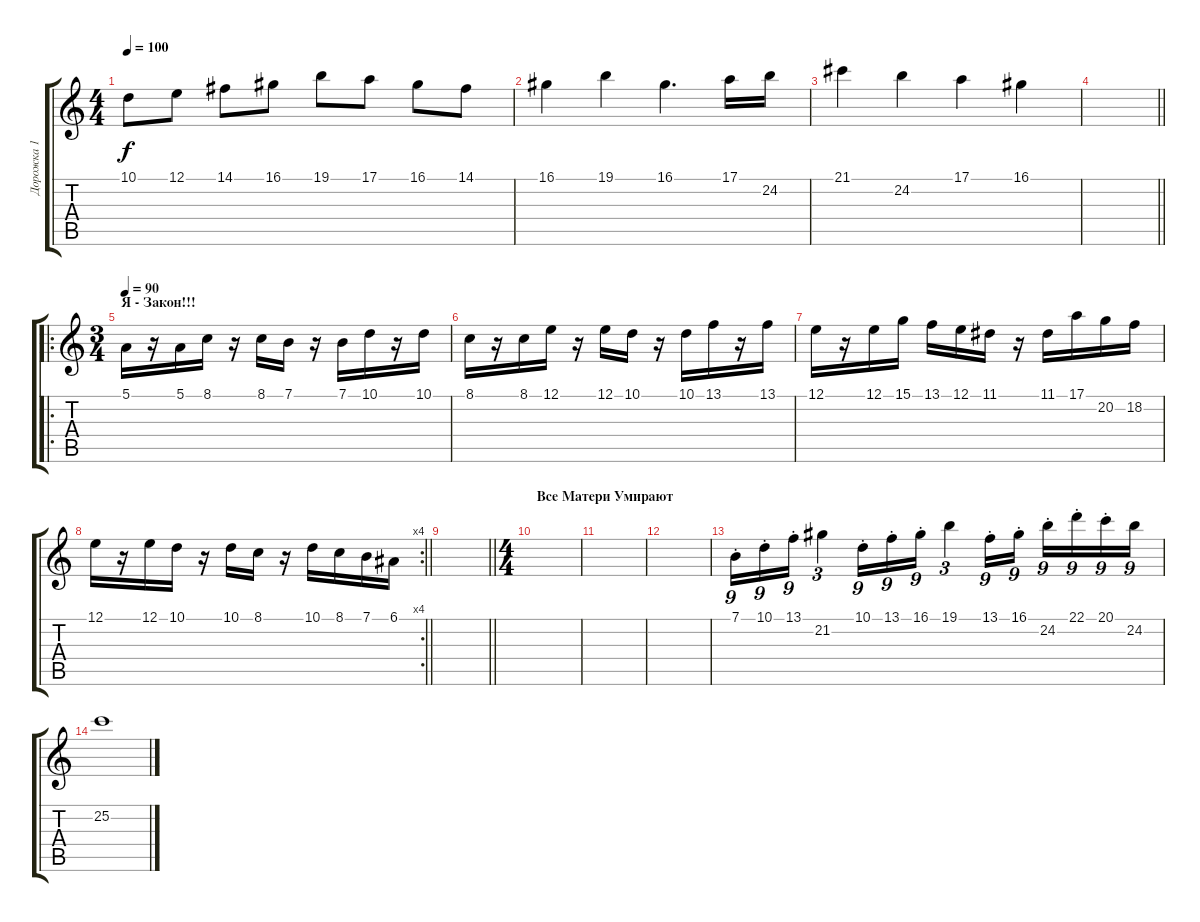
\track ("Дорожка 1" "Дорожка 1") {instrument stringensemble1}
\staff {score tabs}
\tuning (E4 B3 G3 D3 A2 E2) {hide}
\ts (4 4)
\tempo 100
\clef g2
\ks c
10.1.8{dy f} 12.1.8 14.1.8 16.1.8 19.1.8 17.1.8 16.1.8 14.1.8 |
16.1.4 19.1.4 16.1.4{d} 17.1.16 24.2.16 |
21.1.4 24.2.4 17.1.4 16.1.4 |
\barLineRight lightlight
|
\ro
\ts (3 4)
\section ("" "Я - Закон!!!")
\tempo 90
5.1.16 r.16 5.1.16 8.1.16 r.16 8.1.16 7.1.16 r.16 7.1.16 10.1.16 r.16 10.1.16 |
8.1.16 r.16 8.1.16 12.1.16 r.16 12.1.16 10.1.16 r.16 10.1.16 13.1.16 r.16 13.1.16 |
12.1.16 r.16 12.1.16 15.1.16 13.1.16 12.1.16 11.1.16 r.16 11.1.16 17.1.16 20.2.16 18.2.16 |
\rc 4
\barLineRight lightlight
12.1.16 r.16 12.1.16 10.1.16 r.16 10.1.16 8.1.16 r.16 10.1.16 8.1.16 7.1.16 6.1.16 |
\barLineRight lightlight
|
\ts (4 4)
\section ("" "Все Матери Умирают")
|
|
|
7.1{st}.16{tu (9 8)} 10.1{st}.16{tu (9 8)} 13.1{st}.16{tu (9 8)} 21.2.4{tu (3 2)} 10.1{st}.16{tu (9 8)} 13.1{st}.16{tu (9 8)} 16.1{st}.16{tu (9 8)} 19.1.4{tu (3 2)} 13.1{st}.16{tu (9 8)} 16.1{st}.16{tu (9 8)} 24.2{st}.16{tu (9 8)} 22.1{st}.16{tu (9 8)} 20.1{st}.16{tu (9 8)} 24.2.16{tu (9 8)} |
25.2.1
